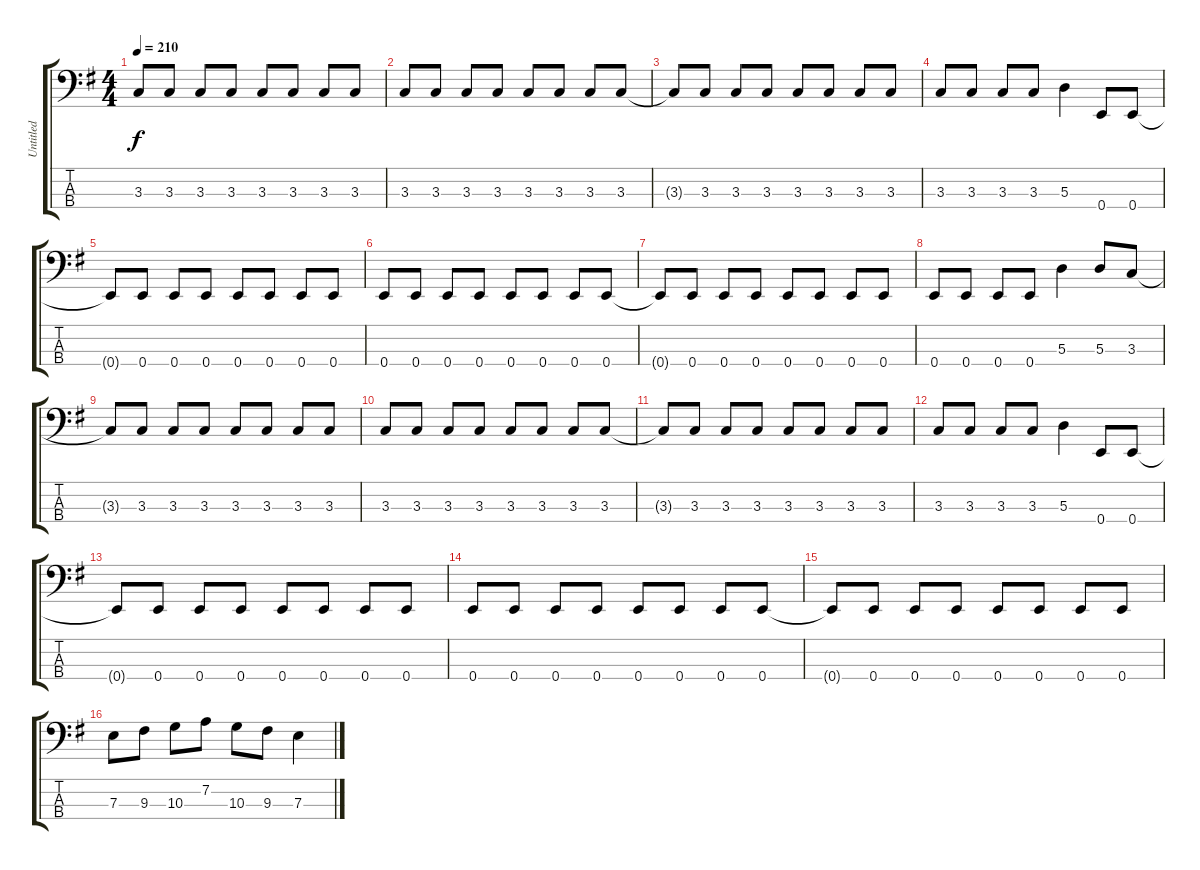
\track ("Untitled" "Untitled") {instrument electricbassfinger}
\staff {score tabs}
\tuning (G2 D2 A1 E1) {hide}
\ts (4 4)
\tempo 210
\clef f4
\ks g
3.3.8{dy f} 3.3.8 3.3.8 3.3.8 3.3.8 3.3.8 3.3.8 3.3.8 |
3.3.8 3.3.8 3.3.8 3.3.8 3.3.8 3.3.8 3.3.8 3.3.8 |
3.3{t}.8 3.3.8 3.3.8 3.3.8 3.3.8 3.3.8 3.3.8 3.3.8 |
3.3.8 3.3.8 3.3.8 3.3.8 5.3.4 0.4.8 0.4.8 |
0.4{t}.8 0.4.8 0.4.8 0.4.8 0.4.8 0.4.8 0.4.8 0.4.8 |
0.4.8 0.4.8 0.4.8 0.4.8 0.4.8 0.4.8 0.4.8 0.4.8 |
0.4{t}.8 0.4.8 0.4.8 0.4.8 0.4.8 0.4.8 0.4.8 0.4.8 |
0.4.8 0.4.8 0.4.8 0.4.8 5.3.4 5.3.8 3.3.8 |
3.3{t}.8 3.3.8 3.3.8 3.3.8 3.3.8 3.3.8 3.3.8 3.3.8 |
3.3.8 3.3.8 3.3.8 3.3.8 3.3.8 3.3.8 3.3.8 3.3.8 |
3.3{t}.8 3.3.8 3.3.8 3.3.8 3.3.8 3.3.8 3.3.8 3.3.8 |
3.3.8 3.3.8 3.3.8 3.3.8 5.3.4 0.4.8 0.4.8 |
0.4{t}.8 0.4.8 0.4.8 0.4.8 0.4.8 0.4.8 0.4.8 0.4.8 |
0.4.8 0.4.8 0.4.8 0.4.8 0.4.8 0.4.8 0.4.8 0.4.8 |
0.4{t}.8 0.4.8 0.4.8 0.4.8 0.4.8 0.4.8 0.4.8 0.4.8 |
7.3.8 9.3.8 10.3.8 7.2.8 10.3.8 9.3.8 7.3.4
